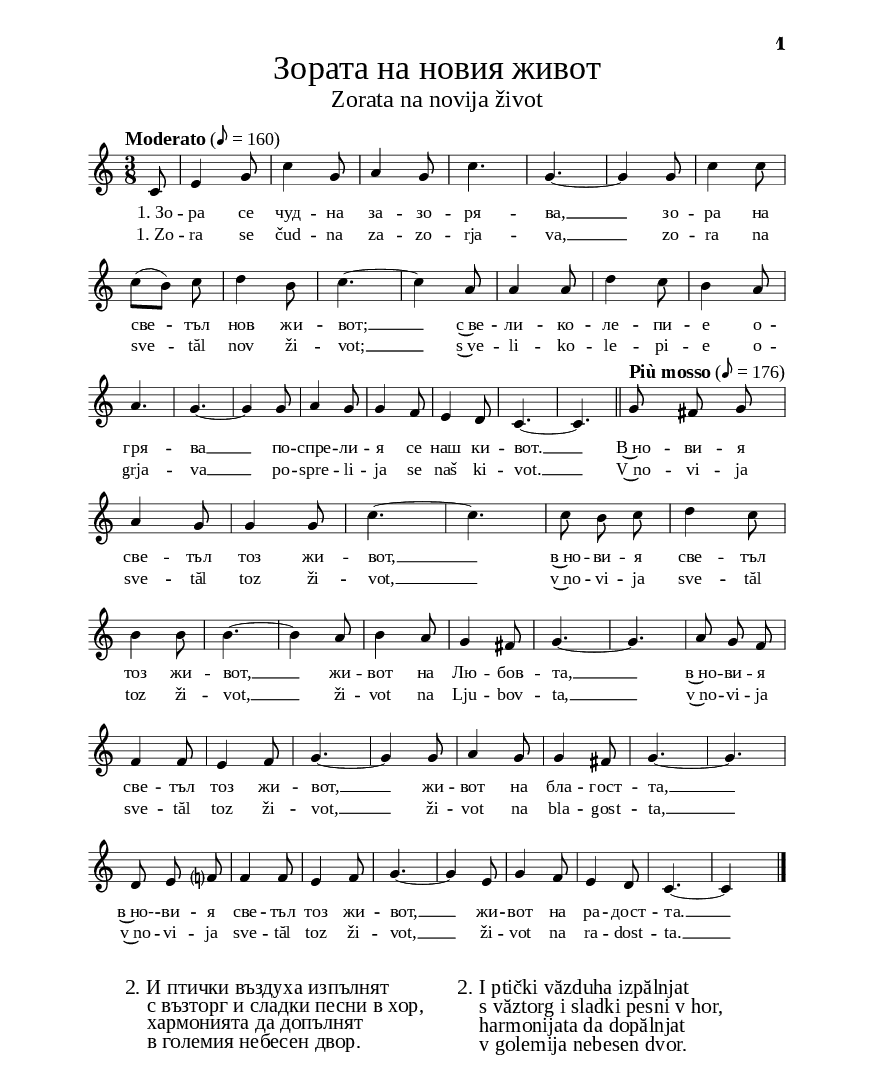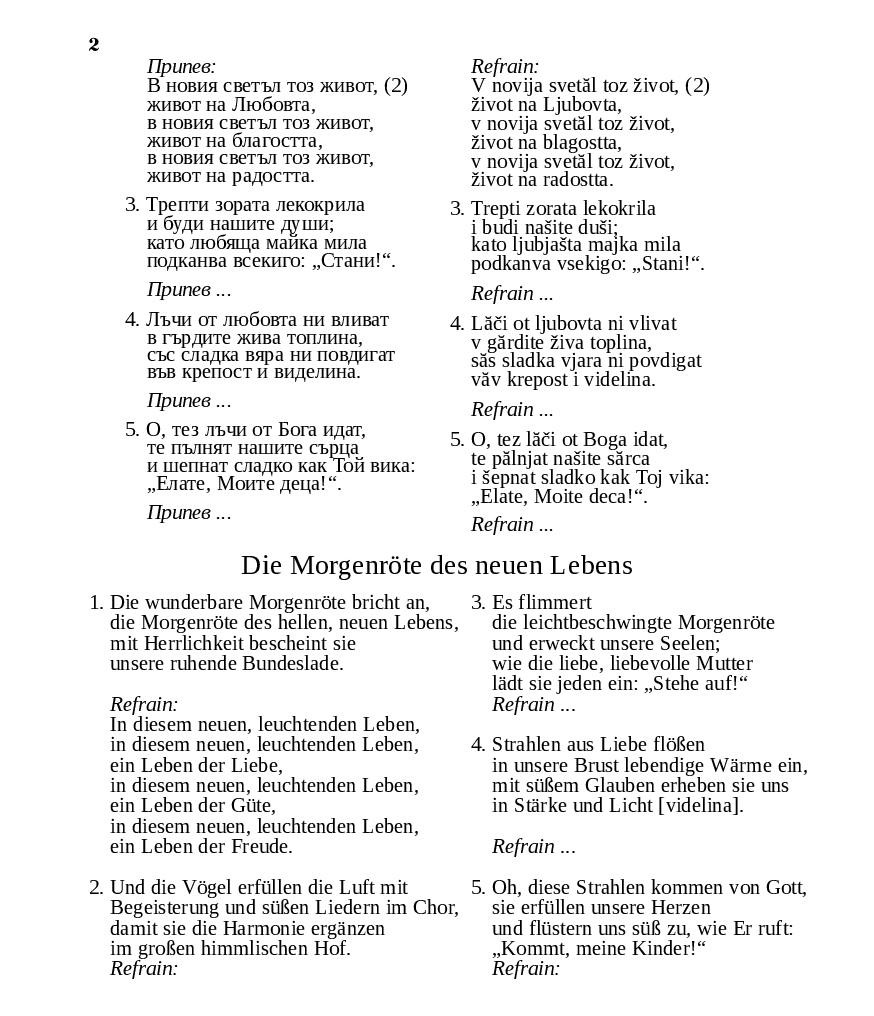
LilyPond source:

\version "2.24.3"

% include paper part and global functions
\include "include/globals.ily"

\bookpart {
  \label #'ref016
  \tocItem \markup "Зората на новия живот – Zorata na novija život"
  \include "include/bookpart-paper.ily"
  \score {
    \include "include/score-layout.ily"

    \new Voice \absolute  {
      \clef treble
      \key c \major
      \time 3/8
      \tempoFunc "Moderato" 8 "160"
      \partial 8
      \autoBeamOff
      c'8 |e'4 g'8|c''4 g'8 |a'4 g'8 |c''4.| g'4. ~ |  g'4 g'8 |
      c''4 c''8| \break \once \autoBeamOn c''8 ([  b'8  ])  \noBeam  c''8 |d''4 b'8  |c''4. ~ | c''4  a'8| a'4 a'8|
      d''4  c''8|  b'4 a'8| \break a'4. | g'4. ~ | g'4  g'8 | a'4 g'8 | g'4 f'8 |
      e'4 d'8 | c'4. ~ | c'4.  |   \bar "||"
      \tempoFunc "Più mosso" 8 "176"
      g'8  fis'8 g'8 | \break a'4 g'8 | g'4 g'8 | c''4. ~ |
      c''4.  |   c''8 b'8 c''8| d''4 c''8 |  \break b'4  b'8 | b'4. ~ | b'4   a'8| b'4 a'8 |
      g'4 fis'8 | g'4. ~ | g'4.  |  a'8 g'8 f'8 | \break f'4 f'8 | e'4 f'8 | g'4. ~ |
      g'4  g'8 | a'4 g'8 | g'4 fis'8 | g'4. ~ | g'4. | \break d'8 e'8 f'?8| f'4 f'8 |
      e'4 f'8 | g'4. ~ |g'4  e'8 | g'4 f'8 | e'4 d'8 | c'4. ~ | c' 4 s8 | \bar "|."
    }

    \addlyrics {
      "1. Зо" -- ра се чуд -- на за -- зо -- ря -- ва, __ зо --
      ра на све -- тъл нов жи -- вот; __ с~ве -- ли -- ко --
      ле -- пи -- е о -- гря -- ва __  по -- спре -- ли -- я се
      наш ки -- вот. __  В~но -- ви -- я све -- тъл тоз жи -- вот, __
      в~но -- ви -- я све -- тъл тоз жи -- вот, __  жи -- вот на
      Лю -- бов -- та, __   в~но -- ви -- я све -- тъл тоз жи -- вот, __
      жи -- вот на бла -- гост -- та, __  "в~но-" -- ви -- я све -- тъл
      тоз жи -- вот, __  жи -- вот на ра -- дост -- та. __
    }
    \addlyrics {
      "1. Zo" -- ra se čud -- na za -- zo -- rja -- va, __ zo --
      ra na sve -- tăl nov ži -- vot; __ s~ve -- li -- ko --
      le -- pi -- e o -- grja -- va __  po -- spre -- li -- ja se
      naš ki -- vot. __  V~no -- vi -- ja sve -- tăl toz ži -- vot, __
      v~no -- vi -- ja sve -- tăl toz ži -- vot, __  ži -- vot na
      Lju -- bov -- ta, __   v~no -- vi -- ja sve -- tăl toz ži -- vot, __
      ži -- vot na bla -- gost -- ta, __  v~no -- vi -- ja sve -- tăl
      toz ži -- vot, __  ži -- vot na ra -- dost -- ta. __
    }

    \header {
      title = \titleFunc "Зората на новия живот" "Zorata na novija život"
    }

    \midi{}
  }

  \markup \empty-two

  \markup \abs-fontsize #10 {
    \hspace #5
    \override #`(baseline-skip . ,bgCoupletBaselineSkip)

    \column {
      % score

      \line { 2. И птички въздуха изпълнят }
      \line {   "   " с възторг и сладки песни в хор, }
      \line {   "   " хармонията да допълнят }
      \line {   "   " в големия небесен двор.}

    }

    \hspace #4
    \override #`(baseline-skip . ,bgCoupletBaselineSkip)
    \column {
      \line { 2. I ptički văzduha izpălnjat }
      \line {   "   " s văztorg i sladki pesni v hor, }
      \line {   "   " harmonijata da dopălnjat }
      \line {   "   " v golemija nebesen dvor.}

    }
  } % m



  \markup \abs-fontsize #10 {
    \hspace #5
    \override #`(baseline-skip . ,bgCoupletBaselineSkip)

    \column {
      \line { "   " \italic {Припев: } }
      \line {  "   " В новия светъл тоз живот, (2) }
      \line { "   " живот на Любовта, }
      \line {  "   " в новия светъл тоз живот,}
      \line { "   " живот на благостта, }
      \line { "   "  в новия светъл тоз живот,}
      \line {  "   " живот на радостта.}
      \vspace #0.5

      \line { 3. Трепти зората лекокрила  }
      \line {   "   " и буди нашите души; }
      \line {   "   " като любяща майка мила}
      \line {   "   " подканва всекиго: „Стани!“.}

      \vspace #0.5
      \line { "   " \italic {Припев ...} }
      \vspace #0.5

      \line { 4. Лъчи от  любовта ни вливат }
      \line {   "   " в гърдите жива топлина, }
      \line {   "   " със сладка вяра ни повдигат }
      \line {   "   " във крепост и виделина. }

      \vspace #0.5
      \line { "   " \italic {Припев ...} }
      \vspace #0.5

      \line { 5.  О, тез лъчи от Бога идат, }
      \line {   "   " те пълнят нашите сърца }
      \line {   "   " и шепнат сладко как Той вика: }
      \line {   "   " „Елате, Mоите деца!“. }
      \vspace #0.5
      \line { "   " \italic {Припев ...} }
      \vspace #0.5
    }

    \hspace #4
    \override #`(baseline-skip . ,bgCoupletBaselineSkip)
    \column {

      \line { "   " \italic {Refrain: } }
      \line {  "   " V novija svetăl toz život, (2) }
      \line { "   " život na Ljubovta, }
      \line {  "   " v novija svetăl toz život,}
      \line { "   " život na blagostta, }
      \line { "   "  v novija svetăl toz život,}
      \line {  "   " život na radostta.}
      \vspace #0.5

      \line { 3. Trepti zorata lekokrila  }
      \line {   "   " i budi našite duši; }
      \line {   "   " kato ljubjašta majka mila}
      \line {   "   " podkanva vsekigo: „Stani!“.}

      \vspace #0.5
      \line { "   " \italic {Refrain ...} }
      \vspace #0.5

      \line { 4. Lăči ot  ljubovta ni vlivat }
      \line {   "   " v gărdite živa toplina, }
      \line {   "   " săs sladka vjara ni povdigat }
      \line {   "   " văv krepost i videlina. }

      \vspace #0.5
      \line { "   " \italic {Refrain ...} }
      \vspace #0.5

      \line { 5.  O, tez lăči ot Boga idat, }
      \line {   "   " te pălnjat našite sărca }
      \line {   "   " i šepnat sladko kak Toj vika: }
      \line {   "   " „Elate, Moite deca!“. }
      \vspace #0.5
      \line { "   " \italic {Refrain ...} }
      \vspace #0.5
    }
  } % markup

  \markup \empty-one

  % include foreign translation(s) of the song
  \version "2.24.3"

\markup \fill-line { \fontsize #deTitleFontSize "Die Morgenröte des neuen Lebens" }
\markup \null
\markup \null
\markup \fontsize #+2.3 {

  \override #'(baseline-skip . 2.8)

  \column {
    \line { 1. Die wunderbare Morgenröte bricht an, }
    \line {   "   " die Morgenröte des hellen, neuen Lebens, }
    \line {   "   " mit Herrlichkeit bescheint sie}
    \line {   "   " unsere ruhende Bundeslade.}
    \line { " " }
    \line { "   " \italic { Refrain:}  }
    \line {   "   "In diesem neuen, leuchtenden Leben, }
     \line {   "   "in diesem neuen, leuchtenden Leben, }
    \line {   "   "ein Leben der Liebe, }
    \line {   "   " in diesem neuen, leuchtenden Leben, }
    \line {   "   " ein Leben der Güte, }
    \line {   "   "in diesem neuen, leuchtenden Leben, }
    \line {   "   "ein Leben der Freude.}

    \line { " " }
    \line { 2. Und die Vögel erfüllen die Luft mit }
    \line {   "   "Begeisterung und süßen Liedern im Chor, }
    \line {   "   " damit sie die Harmonie ergänzen }
    \line {   "   " im großen himmlischen Hof. }

    \line { "   " \italic { Refrain:}  }

  }
 \hspace #1
  \override #'(baseline-skip . 2.8)
 

  \column {
    \line { 3. Es flimmert  }
    \line {   "   " die leichtbeschwingtе Morgenröte }
    \line {   "   " und erweckt unsere Seelen; }
    \line {   "   " wie die liebe, liebevolle Mutter }
    \line {   "   " lädt sie jeden ein: „Stehe auf!“ }
    \line { "   " \italic { Refrain } ... }
    \line { " " }

    \line { 4. Strahlen aus Liebe flößen }
    \line {   "   " in unsere Brust lebendige Wärme ein, }
    \line {   "   " mit süßem Glauben erheben sie uns }
    \line {   "   " in Stärke und Licht [videlina].}

    \line { " " }
    \line { "   " \italic { Refrain } ... }

    \line { " " }
    \line { 5. Oh, diese Strahlen kommen von Gott, }
    \line {   "   " sie erfüllen unsere Herzen }
    \line {   "   " und flüstern uns süß zu, wie Er ruft: }
    \line {   "   " „Kommt, meine Kinder!“}
    \line { "   " \italic { Refrain:}  }

  }
}


} % bookpart
